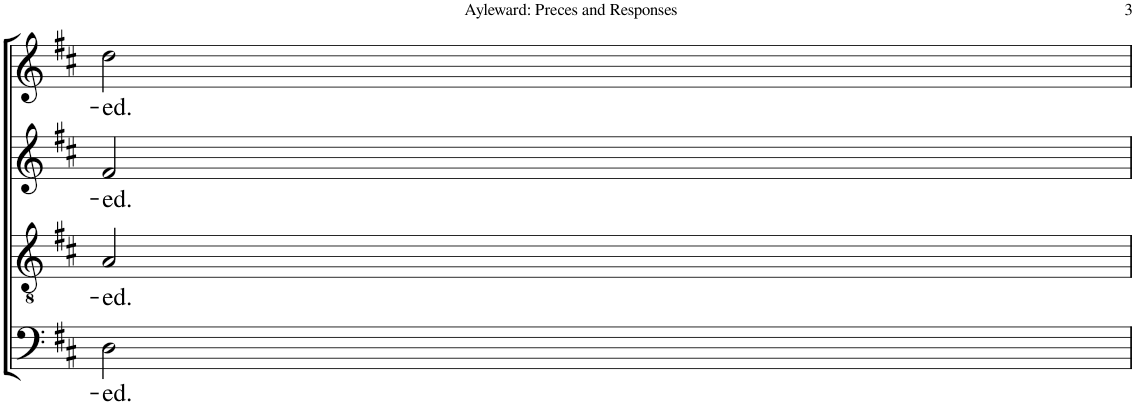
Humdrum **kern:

**kern	**text	**kern	**text	**kern	**text	**kern	**text
*part4	*part4	*part3	*part3	*part2	*part2	*part1	*part1
*staff4	*staff4	*staff3	*staff3	*staff2	*staff2	*staff1	*staff1
*I"Bass	*	*I"Tenor	*	*I"Alto	*	*I"Soprano	*
*I'B	*	*I'T	*	*I'A	*	*I'S	*
!!LO:PB:g=z
*clefF4	*	*clefGv2	*	*clefG2	*	*clefG2	*
*k[f#c#]	*	*k[f#c#]	*	*k[f#c#]	*	*k[f#c#]	*
*M4/4	*	*M4/4	*	*M4/4	*	*M4/4	*
=27	=27	=27	=27	=27	=27	=27	=27
!	!LO:LY:b	!	!LO:LY:b	!	!LO:LY:b	!	!LO:LY:b
2D\	-ed.	2A/	-ed.	2f#/	-ed.	2dd\	-ed.
=	=	=	=	=	=	=	=
*-	*-	*-	*-	*-	*-	*-	*-
